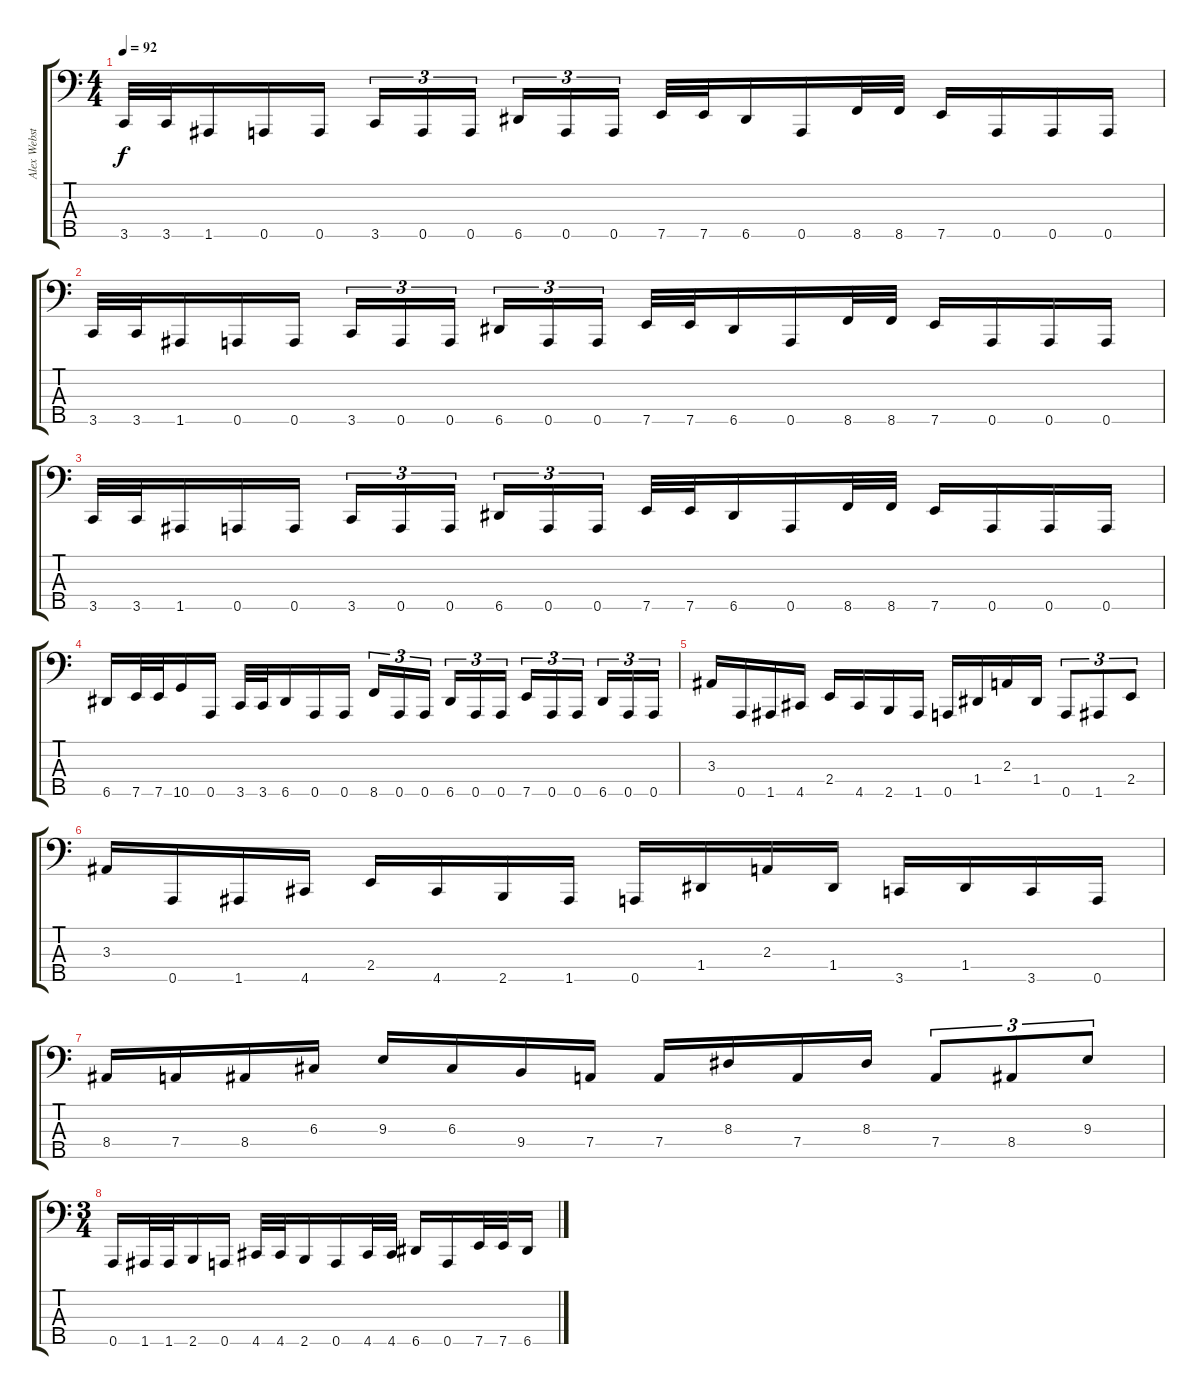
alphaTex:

\track ("Alex Webster" "Alex Webst") {instrument electricbassfinger}
\staff {score tabs}
\tuning (F2 C2 G1 D1 A0) {hide}
\ts (4 4)
\tempo 92
\clef f4
\ks c
3.5.32{dy f} 3.5.32 1.5.16 0.5.16 0.5.16 3.5.16{tu (3 2)} 0.5.16{tu (3 2)} 0.5.16{tu (3 2) beam splitsecondary} 6.5.16{tu (3 2)} 0.5.16{tu (3 2)} 0.5.16{tu (3 2)} 7.5.32 7.5.32 6.5.16 0.5.16 8.5.32 8.5.32 7.5.16 0.5.16 0.5.16 0.5.16 |
3.5.32 3.5.32 1.5.16 0.5.16 0.5.16 3.5.16{tu (3 2)} 0.5.16{tu (3 2)} 0.5.16{tu (3 2) beam splitsecondary} 6.5.16{tu (3 2)} 0.5.16{tu (3 2)} 0.5.16{tu (3 2)} 7.5.32 7.5.32 6.5.16 0.5.16 8.5.32 8.5.32 7.5.16 0.5.16 0.5.16 0.5.16 |
3.5.32 3.5.32 1.5.16 0.5.16 0.5.16 3.5.16{tu (3 2)} 0.5.16{tu (3 2)} 0.5.16{tu (3 2) beam splitsecondary} 6.5.16{tu (3 2)} 0.5.16{tu (3 2)} 0.5.16{tu (3 2)} 7.5.32 7.5.32 6.5.16 0.5.16 8.5.32 8.5.32 7.5.16 0.5.16 0.5.16 0.5.16 |
6.5.16 7.5.32 7.5.32 10.5.16 0.5.16 3.5.32 3.5.32 6.5.16 0.5.16 0.5.16 8.5.16{tu (3 2)} 0.5.16{tu (3 2)} 0.5.16{tu (3 2) beam splitsecondary} 6.5.16{tu (3 2)} 0.5.16{tu (3 2)} 0.5.16{tu (3 2)} 7.5.16{tu (3 2)} 0.5.16{tu (3 2)} 0.5.16{tu (3 2) beam splitsecondary} 6.5.16{tu (3 2)} 0.5.16{tu (3 2)} 0.5.16{tu (3 2)} |
3.3.16 0.5.16 1.5.16 4.5.16 2.4.16 4.5.16 2.5.16 1.5.16 0.5.16 1.4.16 2.3.16 1.4.16 0.5.8{tu (3 2)} 1.5.8{tu (3 2)} 2.4.8{tu (3 2)} |
3.3.16 0.5.16 1.5.16 4.5.16 2.4.16 4.5.16 2.5.16 1.5.16 0.5.16 1.4.16 2.3.16 1.4.16 3.5.16 1.4.16 3.5.16 0.5.16 |
8.4.16 7.4.16 8.4.16 6.3.16 9.3.16 6.3.16 9.4.16 7.4.16 7.4.16 8.3.16 7.4.16 8.3.16 7.4.8{tu (3 2)} 8.4.8{tu (3 2)} 9.3.8{tu (3 2)} |
\ts (3 4)
0.5.16 1.5.32 1.5.32 2.5.16 0.5.16 4.5.32 4.5.32 2.5.16 0.5.16 4.5.32 4.5.32 6.5.16 0.5.16 7.5.32 7.5.32 6.5.16
